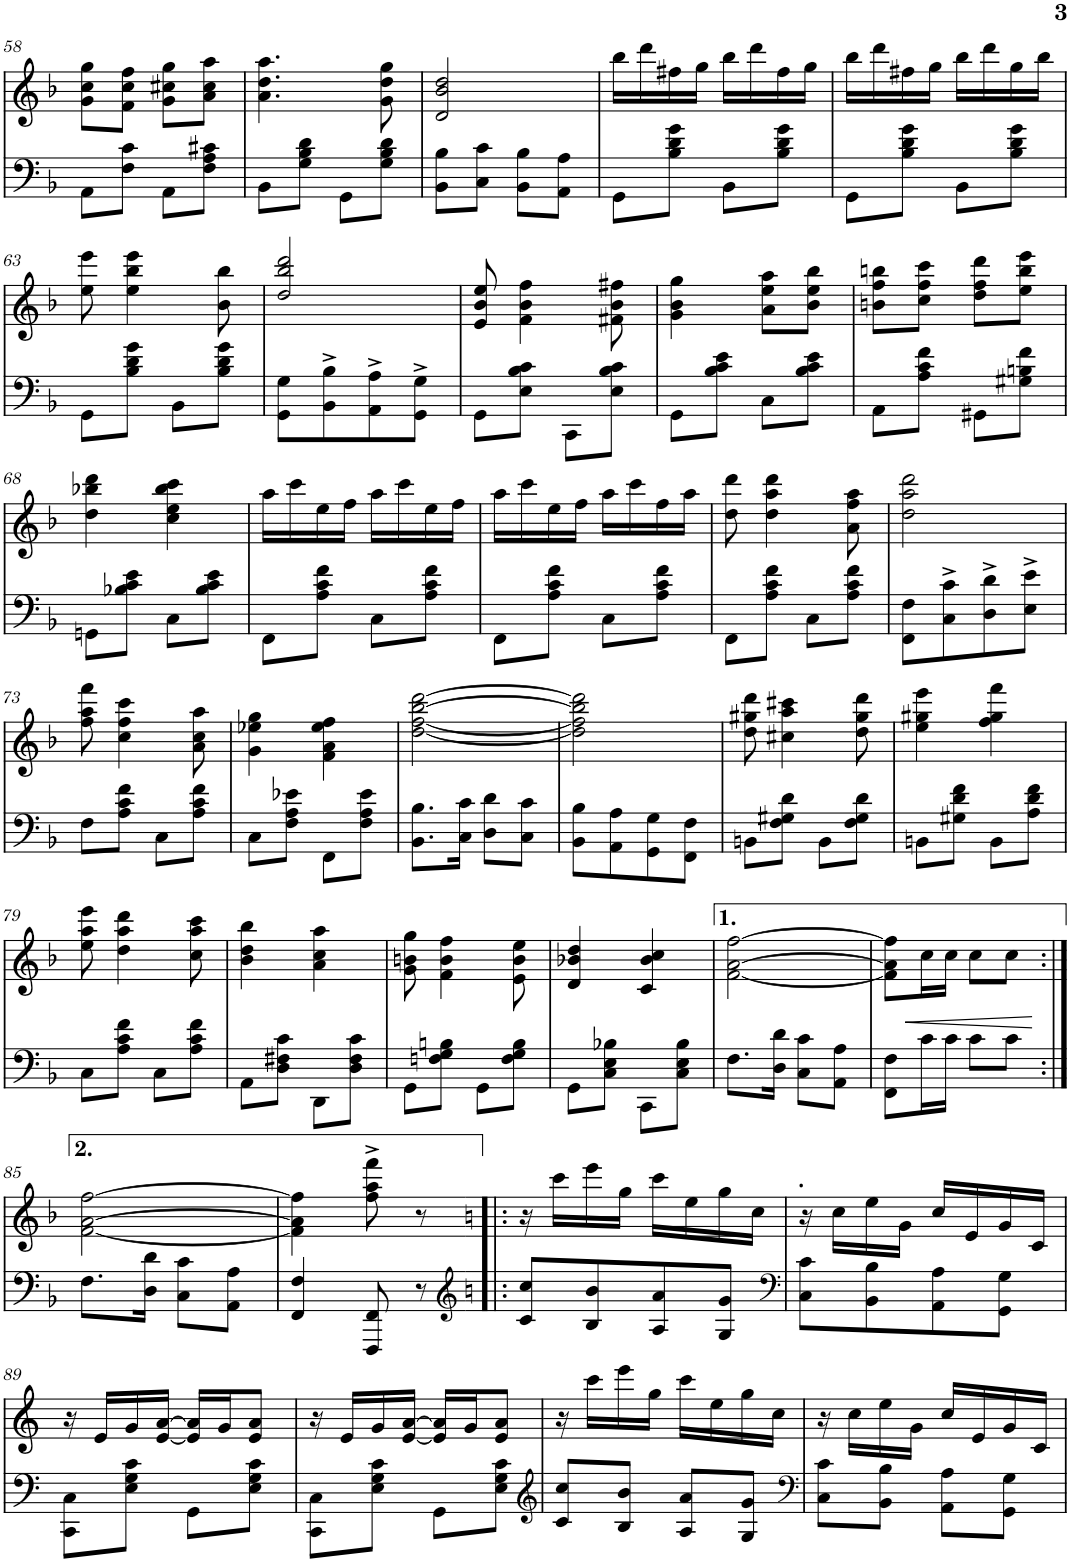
**kern	**kern	**dynam
*part2	*part1	*part1
*staff2	*staff1	*staff1
*I"Piano	*I"Piano	*
*I'Pno	*I'Pno	*
!!LO:PB:g=z
*clefF4	*clefG2	*
*k[b-]	*k[b-]	*
*M2/4	*M2/4	*
=58	=58	=58
8AA\L	8g\ 8cc\ 8gg\L	.
8F\ 8c\J	8f\ 8cc\ 8ff\J	.
8AA\L	8g\ 8cc#X\ 8gg\L	.
8F\ 8A\ 8c#X\J	8a\ 8cc#\ 8aa\J	.
=59	=59	=59
8BB-\L	4.a\ 4.dd\ 4.aa\	.
8G\ 8B-\ 8d\J	.	.
8GG\L	.	.
8G\ 8B-\ 8d\J	8g\ 8dd\ 8gg\	.
=60	=60	=60
8BB-\ 8B-\L	2d/ 2b-/ 2dd/	.
8C\ 8c\J	.	.
8BB-\ 8B-\L	.	.
8AA\ 8A\J	.	.
=61	=61	=61
8GG\L	16bb-\LL	.
.	16ddd\	.
8B-\ 8d\ 8g\J	16ff#X\	.
.	16gg\JJ	.
8BB-\L	16bb-\LL	.
.	16ddd\	.
8B-\ 8d\ 8g\J	16ff#\	.
.	16gg\JJ	.
=62	=62	=62
8GG\L	16bb-\LL	.
.	16ddd\	.
8B-\ 8d\ 8g\J	16ff#X\	.
.	16gg\JJ	.
8BB-\L	16bb-\LL	.
.	16ddd\	.
8B-\ 8d\ 8g\J	16gg\	.
.	16bb-\JJ	.
!!LO:LB:g=z
=63	=63	=63
8GG\L	8ee\ 8eee\	.
8B-\ 8d\ 8g\J	4ee\ 4bb-\ 4eee\	.
8BB-\L	.	.
8B-\ 8d\ 8g\J	8b-\ 8bb-\	.
=64	=64	=64
8GG\ 8G\L	2dd/ 2bb-/ 2ddd/	.
8BB-\^ 8B-\^	.	.
8AA\^ 8A\^	.	.
8GG\^ 8G\^J	.	.
=65	=65	=65
8GG\L	8e/ 8b-/ 8ee/	.
8E\ 8B-\ 8c\J	4f\ 4b-\ 4ff\	.
8CC\L	.	.
8E\ 8B-\ 8c\J	8f#X\ 8b-\ 8ff#X\	.
=66	=66	=66
8GG\L	4g\ 4b-\ 4gg\	.
8B-\ 8c\ 8e\J	.	.
8C\L	8b-\ 8ee\ 8aa\L	.
8B-\ 8c\ 8e\J	8b-\ 8ee\ 8bb-\J	.
=67	=67	=67
8AA\L	8bn\ 8ff\ 8bbn\L	.
8A\ 8c\ 8f\J	8cc\ 8ff\ 8ccc\J	.
8GG#X\L	8dd\ 8ff\ 8ddd\L	.
8G#X\ 8Bn\ 8f\J	8ee\ 8bb\ 8eee\J	.
!!LO:LB:g=z
=68	=68	=68
8GGn\L	4dd\ 4bb-X\ 4ddd\	.
8B-X\ 8c\ 8e\J	.	.
8C\L	4cc\ 4ee\ 4bb-\ 4ccc\	.
8B-\ 8c\ 8e\J	.	.
=69	=69	=69
8FF\L	16aa\LL	.
.	16ccc\	.
8A\ 8c\ 8f\J	16ee\	.
.	16ff\JJ	.
8C\L	16aa\LL	.
.	16ccc\	.
8A\ 8c\ 8f\J	16ee\	.
.	16ff\JJ	.
=70	=70	=70
8FF\L	16aa\LL	.
.	16ccc\	.
8A\ 8c\ 8f\J	16ee\	.
.	16ff\JJ	.
8C\L	16aa\LL	.
.	16ccc\	.
8A\ 8c\ 8f\J	16ff\	.
.	16aa\JJ	.
=71	=71	=71
8FF\L	8dd\ 8ddd\	.
8A\ 8c\ 8f\J	4dd\ 4aa\ 4ddd\	.
8C\L	.	.
8A\ 8c\ 8f\J	8a\ 8ff\ 8aa\	.
=72	=72	=72
8FF\ 8F\L	2dd\ 2aa\ 2ddd\	.
8C\^ 8c\^	.	.
8D\^ 8d\^	.	.
8E\^ 8e\^J	.	.
!!LO:LB:g=z
=73	=73	=73
8F\L	8ff\ 8aa\ 8fff\	.
8A\ 8c\ 8f\J	4cc\ 4ff\ 4ccc\	.
8C\L	.	.
8A\ 8c\ 8f\J	8a\ 8cc\ 8aa\	.
=74	=74	=74
8C\L	4g\ 4ee-X\ 4gg\	.
8F\ 8A\ 8e-X\J	.	.
8FF\L	4f\ 4a\ 4ee-\ 4ff\	.
8F\ 8A\ 8e-\J	.	.
=75	=75	=75
8.BB-\ 8.B-\L	[2dd\ [2ff\ [2bb-\ [2ddd\	.
16C\ 16c\Jk	.	.
8D\ 8d\L	.	.
8C\ 8c\J	.	.
=76	=76	=76
8BB-\ 8B-\L	2dd\] 2ff\] 2bb-\] 2ddd\]	.
8AA\ 8A\	.	.
8GG\ 8G\	.	.
8FF\ 8F\J	.	.
=77	=77	=77
8BBn\L	8dd\ 8gg#X\ 8ddd\	.
8F\ 8G#X\ 8d\J	4cc#X\ 4aa\ 4ccc#X\	.
8BB\L	.	.
8F\ 8G#\ 8d\J	8dd\ 8gg#\ 8ddd\	.
=78	=78	=78
8BBn\L	4ee\ 4gg#X\ 4eee\	.
8G#X\ 8d\ 8f\J	.	.
8BB\L	4ff\ 4gg#\ 4fff\	.
8A\ 8d\ 8f\J	.	.
!!LO:LB:g=z
=79	=79	=79
8C\L	8ee\ 8aa\ 8eee\	.
8A\ 8c\ 8f\J	4dd\ 4aa\ 4ddd\	.
8C\L	.	.
8A\ 8c\ 8f\J	8cc\ 8aa\ 8ccc\	.
=80	=80	=80
8AA\L	4b-\ 4dd\ 4bb-\	.
8D\ 8F#X\ 8c\J	.	.
8DD\L	4a\ 4cc\ 4aa\	.
8D\ 8F#\ 8c\J	.	.
=81	=81	=81
8GG\L	8g\ 8bn\ 8gg\	.
8Fn\ 8G\ 8Bn\J	4f\ 4b\ 4ff\	.
8GG\L	.	.
8F\ 8G\ 8B\J	8e\ 8b\ 8ee\	.
=82	=82	=82
8GG\L	4d/ 4b-X/ 4dd/	.
8C\ 8E\ 8B-X\J	.	.
8CC\L	4c/ 4b-/ 4cc/	.
8C\ 8E\ 8B-\J	.	.
=83	=83	=83
8.F\L	[2f\ [2a\ [2ff\	.
16D\ 16d\Jk	.	.
8C\ 8c\L	.	.
8AA\ 8A\J	.	.
=84	=84	=84
8FF\ 8F\L	8f\] 8a\] 8ff\]L	.
!	!	!LO:HP:b
16c\L	16cc\L	<
16c\JJ	16cc\JJ	.
8c\L	8cc\L	.
8c\J	8cc\J	.
.	.	[
!!LO:LB:g=z
=85:|!	=85:|!	=85:|!
8.F\L	[2f\ [2a\ [2ff\	.
16D\ 16d\Jk	.	.
8C\ 8c\L	.	.
8AA\ 8A\J	.	.
=86	=86	=86
4FF/ 4F/	4f\] 4a\] 4ff\]	.
8FFF/ 8FF/	8ff\^ 8aa\^ 8fff\^	.
8r	8r	.
=87!|:	=87!|:	=87!|:
*clefG2	*	*
*k[]	*k[]	*
8c/ 8cc/L	16r	.
.	16ccc\LL	.
8B/ 8b/	16eee\	.
.	16gg\JJ	.
8A/ 8a/	16ccc\LL	.
.	16ee\	.
8G/ 8g/J	16gg\	.
.	16cc\JJ	.
=88	=88	=88
*clefF4	*	*
!	!LO:TX:a:t=.	!
8C\ 8c\L	16r	.
.	16cc\LL	.
8BB\ 8B\	16ee\	.
.	16g\JJ	.
8AA\ 8A\	16cc/LL	.
.	16e/	.
8GG\ 8G\J	16g/	.
.	16c/JJ	.
!!LO:LB:g=z
=89	=89	=89
8CC\ 8C\L	16r	.
.	16e/LL	.
8E\ 8G\ 8c\J	16g/	.
.	[16e/ [16a/JJ	.
8GG\L	16e/] 16a/]LL	.
.	16g/J	.
8E\ 8G\ 8c\J	8e/ 8a/J	.
=90	=90	=90
8CC\ 8C\L	16r	.
.	16e/LL	.
8E\ 8G\ 8c\J	16g/	.
.	[16e/ [16a/JJ	.
8GG\L	16e/] 16a/]LL	.
.	16g/J	.
8E\ 8G\ 8c\J	8e/ 8a/J	.
=91	=91	=91
*clefG2	*	*
8c/ 8cc/L	16r	.
.	16ccc\LL	.
8B/ 8b/J	16eee\	.
.	16gg\JJ	.
8A/ 8a/L	16ccc\LL	.
.	16ee\	.
8G/ 8g/J	16gg\	.
.	16cc\JJ	.
=92	=92	=92
*clefF4	*	*
8C\ 8c\L	16r	.
.	16cc\LL	.
8BB\ 8B\J	16ee\	.
.	16g\JJ	.
8AA\ 8A\L	16cc/LL	.
.	16e/	.
8GG\ 8G\J	16g/	.
.	16c/JJ	.
=	=	=
*-	*-	*-
